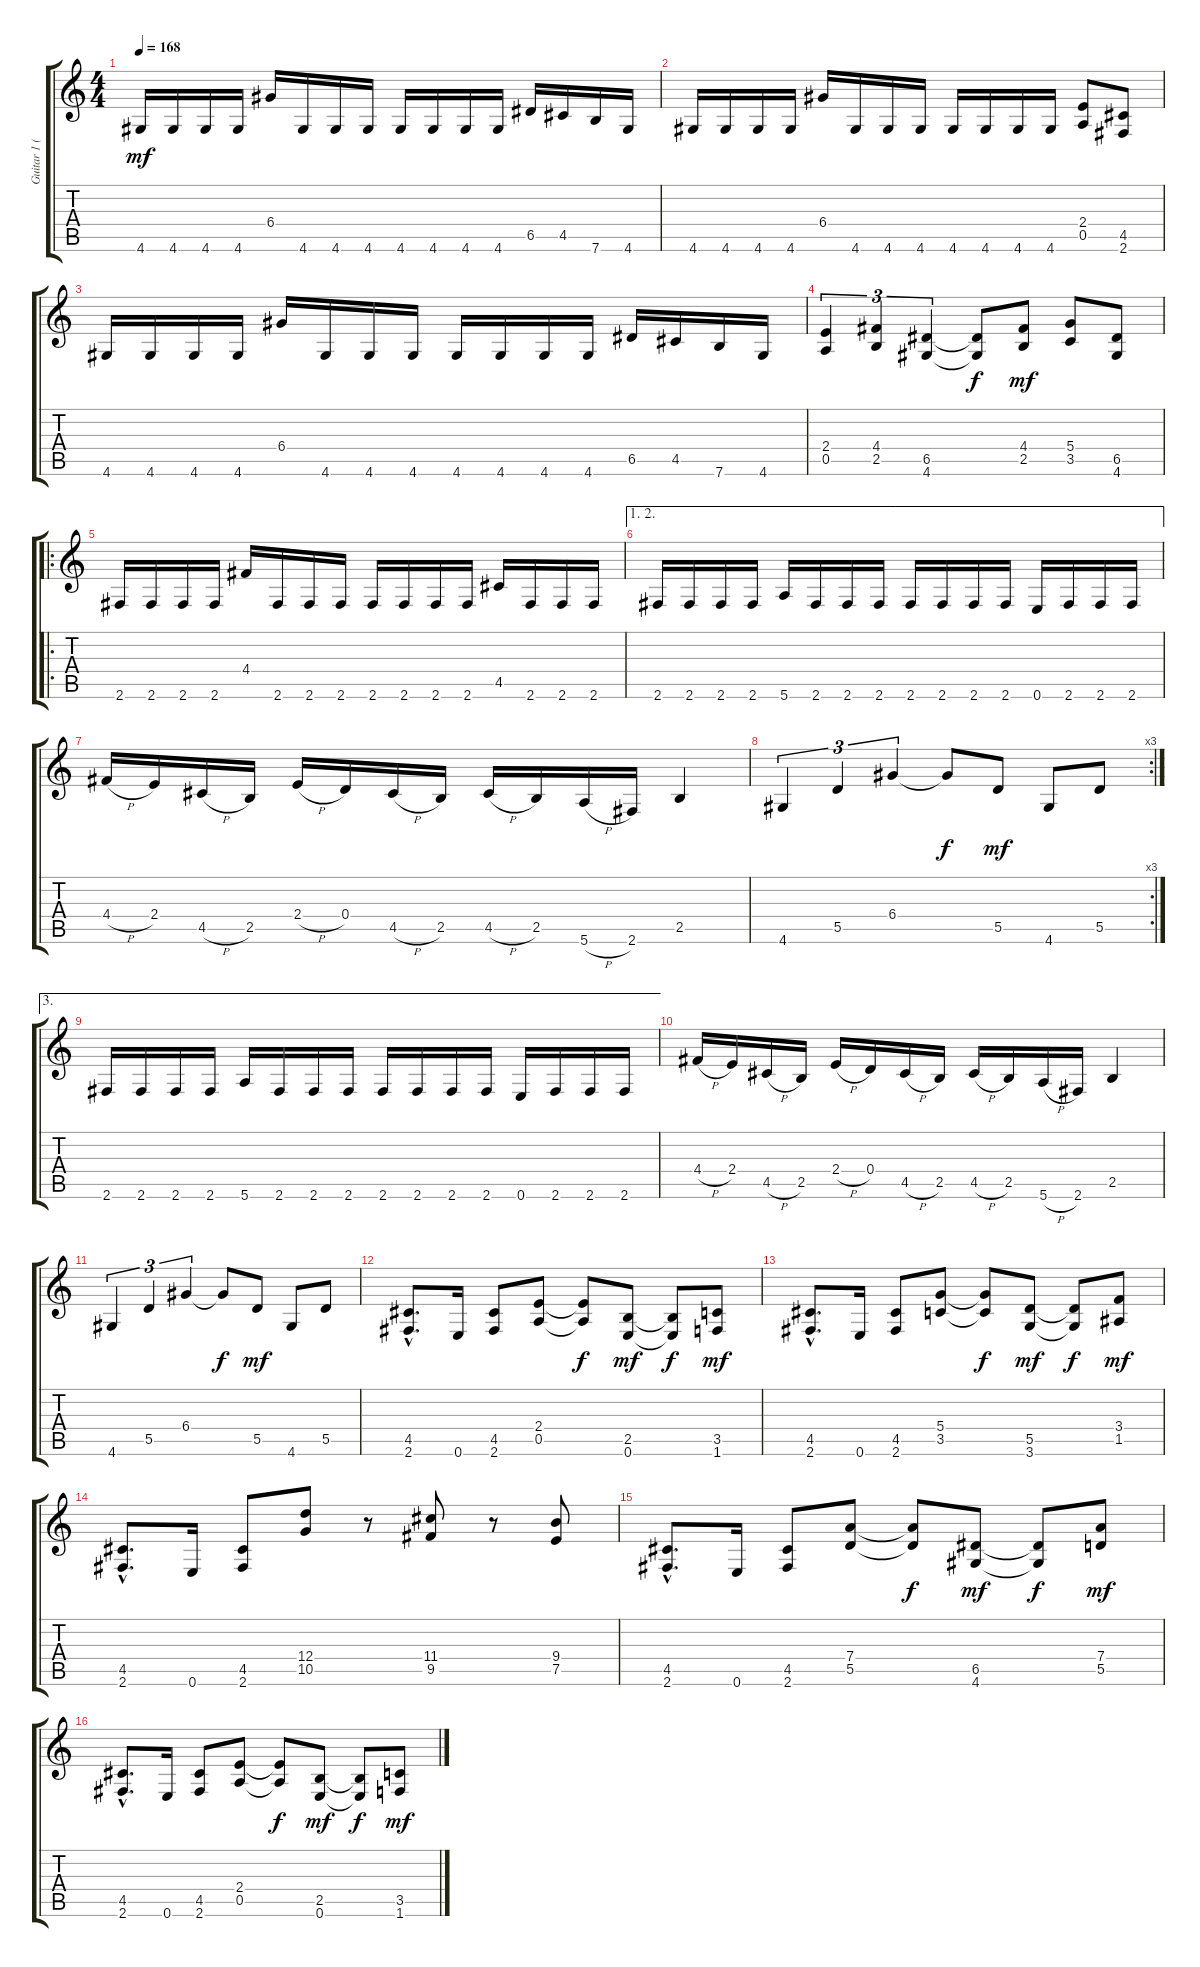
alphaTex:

\track ("Guitar 1 (Dave Mustaine)" "Guitar 1 (") {instrument distortionguitar}
\staff {score tabs}
\tuning (E4 B3 G3 D3 A2 E2) {hide}
\ts (4 4)
\tempo 168
\clef g2
\ks c
4.6.16{dy mf} 4.6.16 4.6.16 4.6.16 6.4.16 4.6.16 4.6.16 4.6.16 4.6.16 4.6.16 4.6.16 4.6.16 6.5.16 4.5.16 7.6.16 4.6.16 |
4.6.16 4.6.16 4.6.16 4.6.16 6.4.16 4.6.16 4.6.16 4.6.16 4.6.16 4.6.16 4.6.16 4.6.16 (2.4 0.5).8 (4.5 2.6).8 |
4.6.16 4.6.16 4.6.16 4.6.16 6.4.16 4.6.16 4.6.16 4.6.16 4.6.16 4.6.16 4.6.16 4.6.16 6.5.16 4.5.16 7.6.16 4.6.16 |
(2.4 0.5).4{tu (3 2)} (4.4 2.5).4{tu (3 2)} (6.5 4.6).4{tu (3 2)} (6.5{t} 4.6{t}).8{dy f} (4.4 2.5).8{dy mf} (5.4 3.5).8 (6.5 4.6).8 |
\ro
2.6.16 2.6.16 2.6.16 2.6.16 4.4.16 2.6.16 2.6.16 2.6.16 2.6.16 2.6.16 2.6.16 2.6.16 4.5.16 2.6.16 2.6.16 2.6.16 |
\ae (1 2)
2.6.16 2.6.16 2.6.16 2.6.16 5.6.16 2.6.16 2.6.16 2.6.16 2.6.16 2.6.16 2.6.16 2.6.16 0.6.16 2.6.16 2.6.16 2.6.16 |
4.4{h}.16 2.4.16 4.5{h}.16 2.5.16 2.4{h}.16 0.4.16 4.5{h}.16 2.5.16 4.5{h}.16 2.5.16 5.6{h}.16 2.6.16 2.5.4 |
\rc 3
4.6.4{tu (3 2)} 5.5.4{tu (3 2)} 6.4.4{tu (3 2)} 6.4{t}.8{dy f} 5.5.8{dy mf} 4.6.8 5.5.8 |
\ae 3
2.6.16 2.6.16 2.6.16 2.6.16 5.6.16 2.6.16 2.6.16 2.6.16 2.6.16 2.6.16 2.6.16 2.6.16 0.6.16 2.6.16 2.6.16 2.6.16 |
4.4{h}.16 2.4.16 4.5{h}.16 2.5.16 2.4{h}.16 0.4.16 4.5{h}.16 2.5.16 4.5{h}.16 2.5.16 5.6{h}.16 2.6.16 2.5.4 |
4.6.4{tu (3 2)} 5.5.4{tu (3 2)} 6.4.4{tu (3 2)} 6.4{t}.8{dy f} 5.5.8{dy mf} 4.6.8 5.5.8 |
(4.5{hac} 2.6{hac}).8{d} 0.6.16 (4.5 2.6).8 (2.4 0.5).8 (2.4{t} 0.5{t}).8{dy f} (2.5 0.6).8{dy mf} (2.5{t} 0.6{t}).8{dy f} (3.5 1.6).8{dy mf} |
(4.5{hac} 2.6{hac}).8{d} 0.6.16 (4.5 2.6).8 (5.4 3.5).8 (5.4{t} 3.5{t}).8{dy f} (5.5 3.6).8{dy mf} (5.5{t} 3.6{t}).8{dy f} (3.4 1.5).8{dy mf} |
(4.5{hac} 2.6{hac}).8{d} 0.6.16 (4.5 2.6).8 (12.4 10.5).8 r.8 (11.4 9.5).8 r.8 (9.4 7.5).8 |
(4.5{hac} 2.6{hac}).8{d} 0.6.16 (4.5 2.6).8 (7.4 5.5).8 (7.4{t} 5.5{t}).8{dy f} (6.5 4.6).8{dy mf} (6.5{t} 4.6{t}).8{dy f} (7.4 5.5).8{dy mf} |
(4.5{hac} 2.6{hac}).8{d} 0.6.16 (4.5 2.6).8 (2.4 0.5).8 (2.4{t} 0.5{t}).8{dy f} (2.5 0.6).8{dy mf} (2.5{t} 0.6{t}).8{dy f} (3.5 1.6).8{dy mf}
